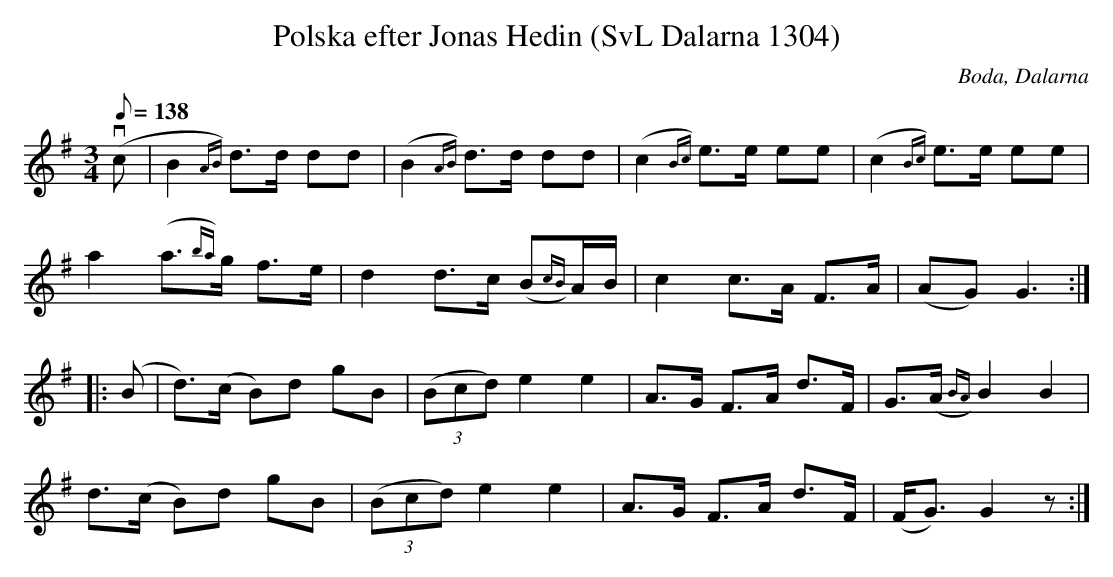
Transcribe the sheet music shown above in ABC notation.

X:1
T:Polska efter Jonas Hedin (SvL Dalarna 1304)
O:Boda, Dalarna
M:3/4
L:1/8
K:G
Q:138
v(c|B2{AB}) d>d dd|(B2{AB}) d>d dd|(c2{Bc}) e>e ee|(c2{Bc}) e>e ee|
a2 (a>{ba})g f>e|d2 d>c (B{cB})A/B/|c2 c>A F>A|(AG) G3:|
|:(B|d>)(c B)d gB|(3(Bcd) e2 e2|A>G F>A d>F|G>(A{BA}) B2 B2|
d>(c B)d gB|(3(Bcd) e2 e2|A>G F>A d>F|(F<G) G2 z:|
